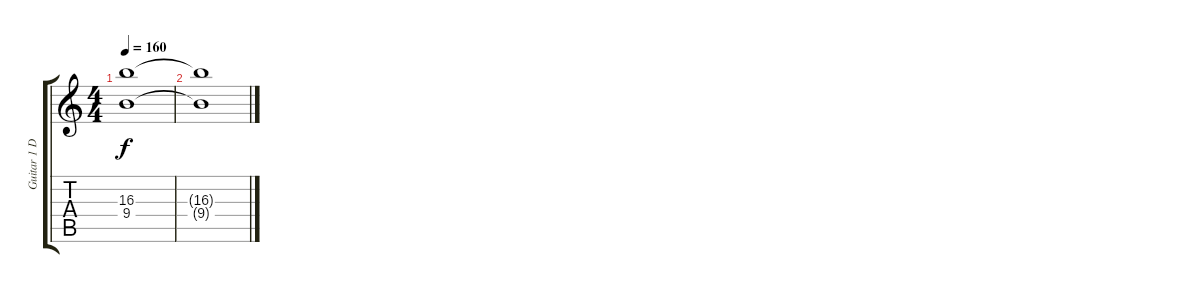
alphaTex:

\track ("Guitar 1 Disto" "Guitar 1 D") {instrument distortionguitar}
\staff {score tabs}
\tuning (E4 B3 G3 D3 A2 E2) {hide}
\ts (4 4)
\tempo 160
\clef g2
\ks c
(16.3{t} 9.4{t}).1{dy f} |
(16.3{t} 9.4{t}).1
